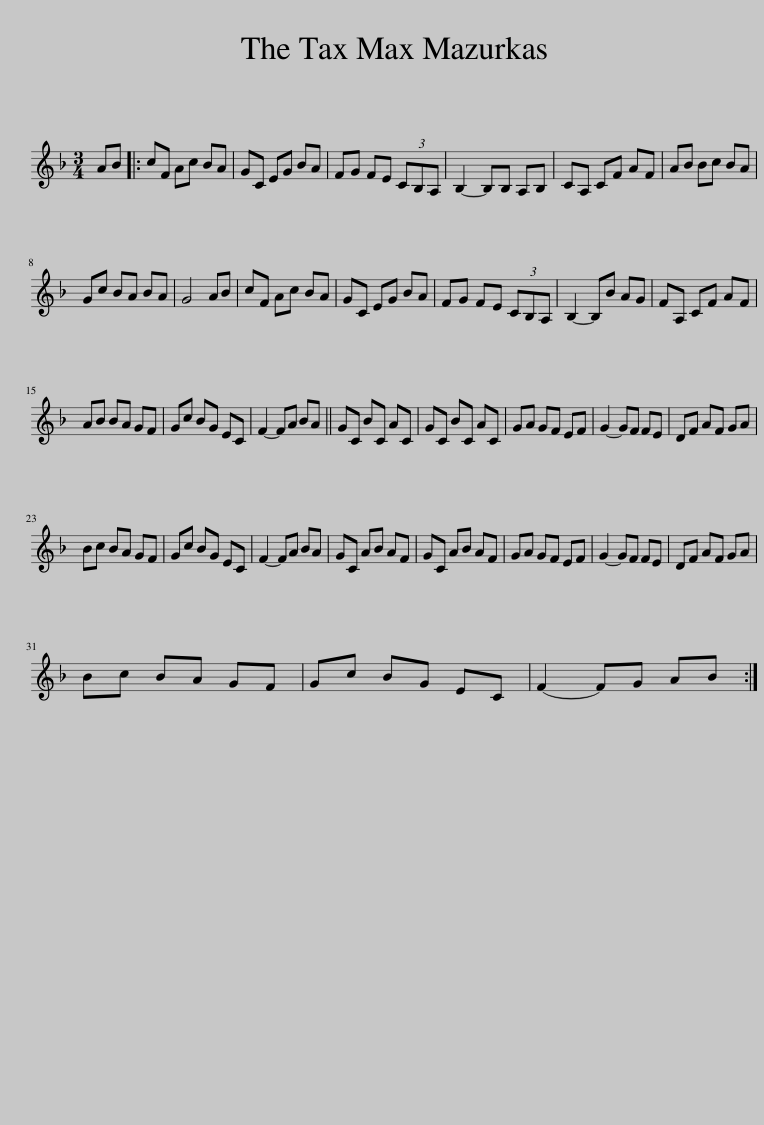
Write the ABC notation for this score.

X:1
L:1/8
M:3/4
I:linebreak $
K:F
V:1 treble
V:1
 AB |: cF Ac BA | GC EG BA | FG FE (3CB,A, | B,2- B,B, A,B, | %5
 CA, CF AF | AB Bc BA |$ Gc BA BA | G4 AB | cF Ac BA | %10
 GC EG BA | FG FE (3CB,A, | B,2- B,B AG | FA, CF AF |$ AB BA GF | %15
 Gc BG EC | F2- FA BA || GC BC AC | GC BC AC | GA GF EF | %20
 G2- GF FE | DF AF GA |$ Bc BA GF | Gc BG EC | F2- FA BA | %25
 GC AB AF | GC AB AF | GA GF EF | G2- GF FE | DF AF GA |$ %30
 Bc BA GF | Gc BG EC | F2- FG AB :| %33
